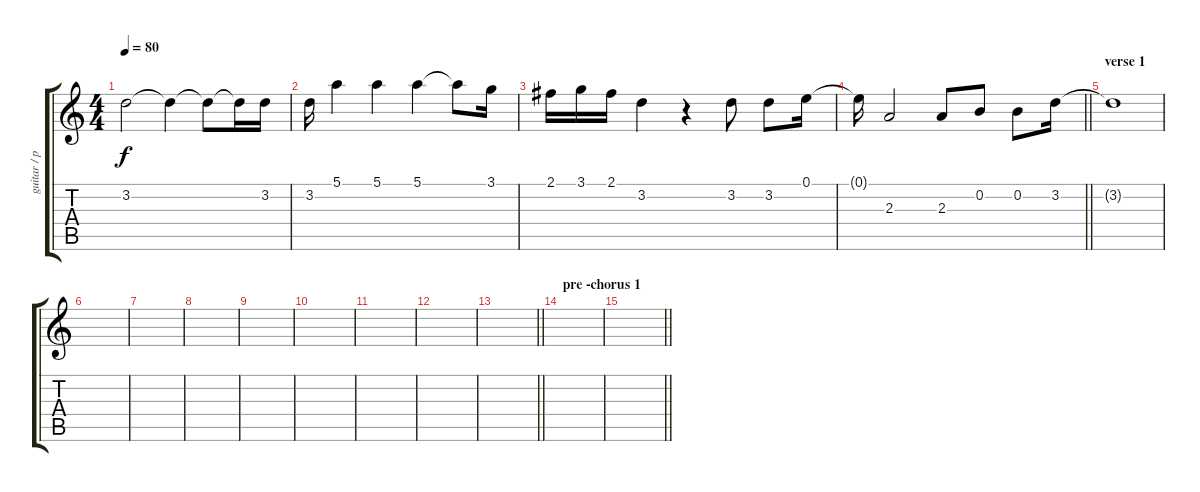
\track ("guitar / piano echo" "guitar / p") {instrument electricguitarjazz}
\staff {score tabs}
\tuning (E4 B3 G3 D3 A2 E2) {hide}
\ts (4 4)
\tempo 80
\clef g2
\ks c
3.2{t}.2{dy f} 3.2{t}.4 3.2{t}.8 3.2{t}.16 3.2.16 |
3.2.16 5.1.4 5.1.4 5.1.4 5.1{t}.8 3.1.16 |
2.1.16 3.1.16 2.1.16 3.2.4 r.4 3.2.8 3.2.8 0.1.16 |
\barLineRight lightlight
0.1{t}.16 2.3.2 2.3.8 0.2.8 0.2.8 3.2.16 |
\section ("" "verse 1")
3.2{t}.1 |
|
|
|
|
|
|
|
\barLineRight lightlight
|
\section ("" "pre -chorus 1")
|
\barLineRight lightlight
